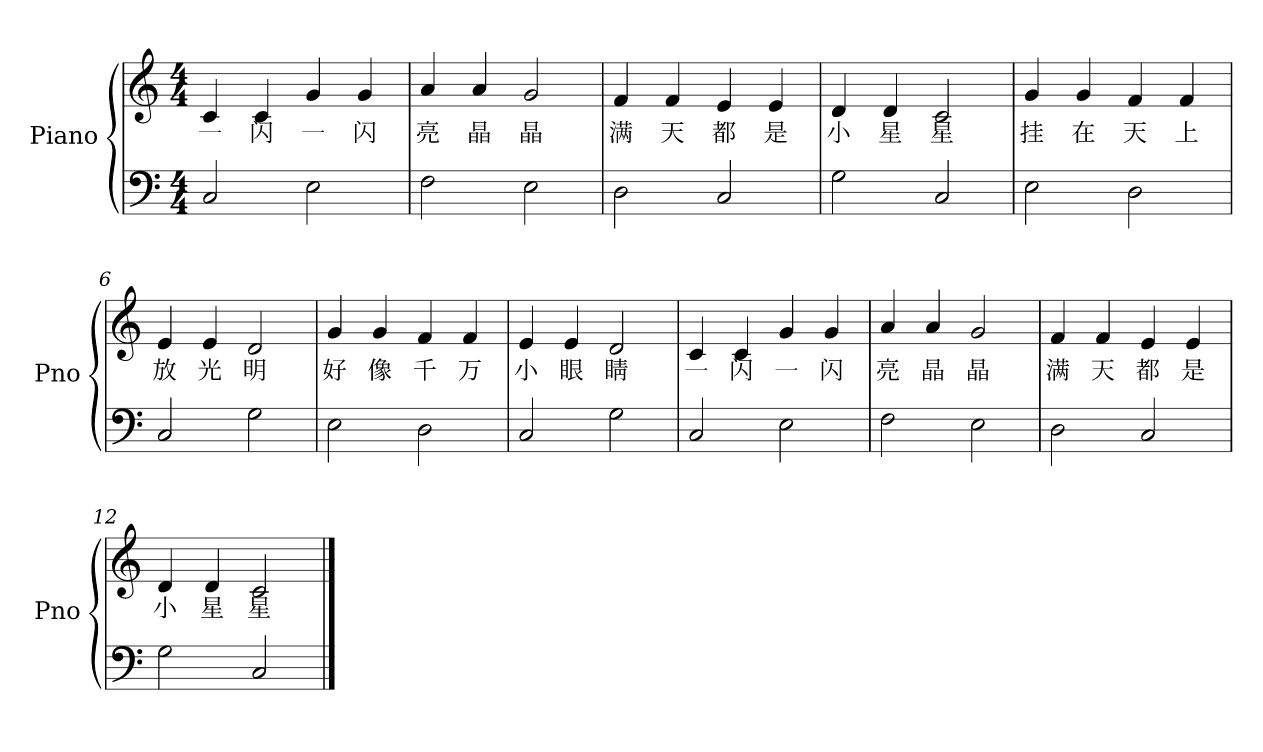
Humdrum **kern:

**kern	**kern	**text
*part1	*part1	*part1
*staff2	*staff1	*staff1
*I"Piano	*	*
*I'Pno	*	*
*stria5	*stria5	*
*clefF4	*clefG2	*
*k[]	*k[]	*
*M4/4	*M4/4	*
*MM120	*MM120	*
=1	=1	=1
2C	4c	一
.	4c	闪
2E	4g	一
.	4g	闪
=2	=2	=2
2F	4a	亮
.	4a	晶
2E	2g	晶
=3	=3	=3
2D	4f	满
.	4f	天
2C	4e	都
.	4e	是
=4	=4	=4
2G	4d	小
.	4d	星
2C	2c	星
=5	=5	=5
2E	4g	挂
.	4g	在
2D	4f	天
.	4f	上
=6	=6	=6
2C	4e	放
.	4e	光
2G	2d	明
=7	=7	=7
2E	4g	好
.	4g	像
2D	4f	千
.	4f	万
=8	=8	=8
2C	4e	小
.	4e	眼
2G	2d	睛
=9	=9	=9
2C	4c	一
.	4c	闪
2E	4g	一
.	4g	闪
=10	=10	=10
2F	4a	亮
.	4a	晶
2E	2g	晶
=11	=11	=11
2D	4f	满
.	4f	天
2C	4e	都
.	4e	是
=12	=12	=12
2G	4d	小
.	4d	星
2C	2c	星
==	==	==
*-	*-	*-
